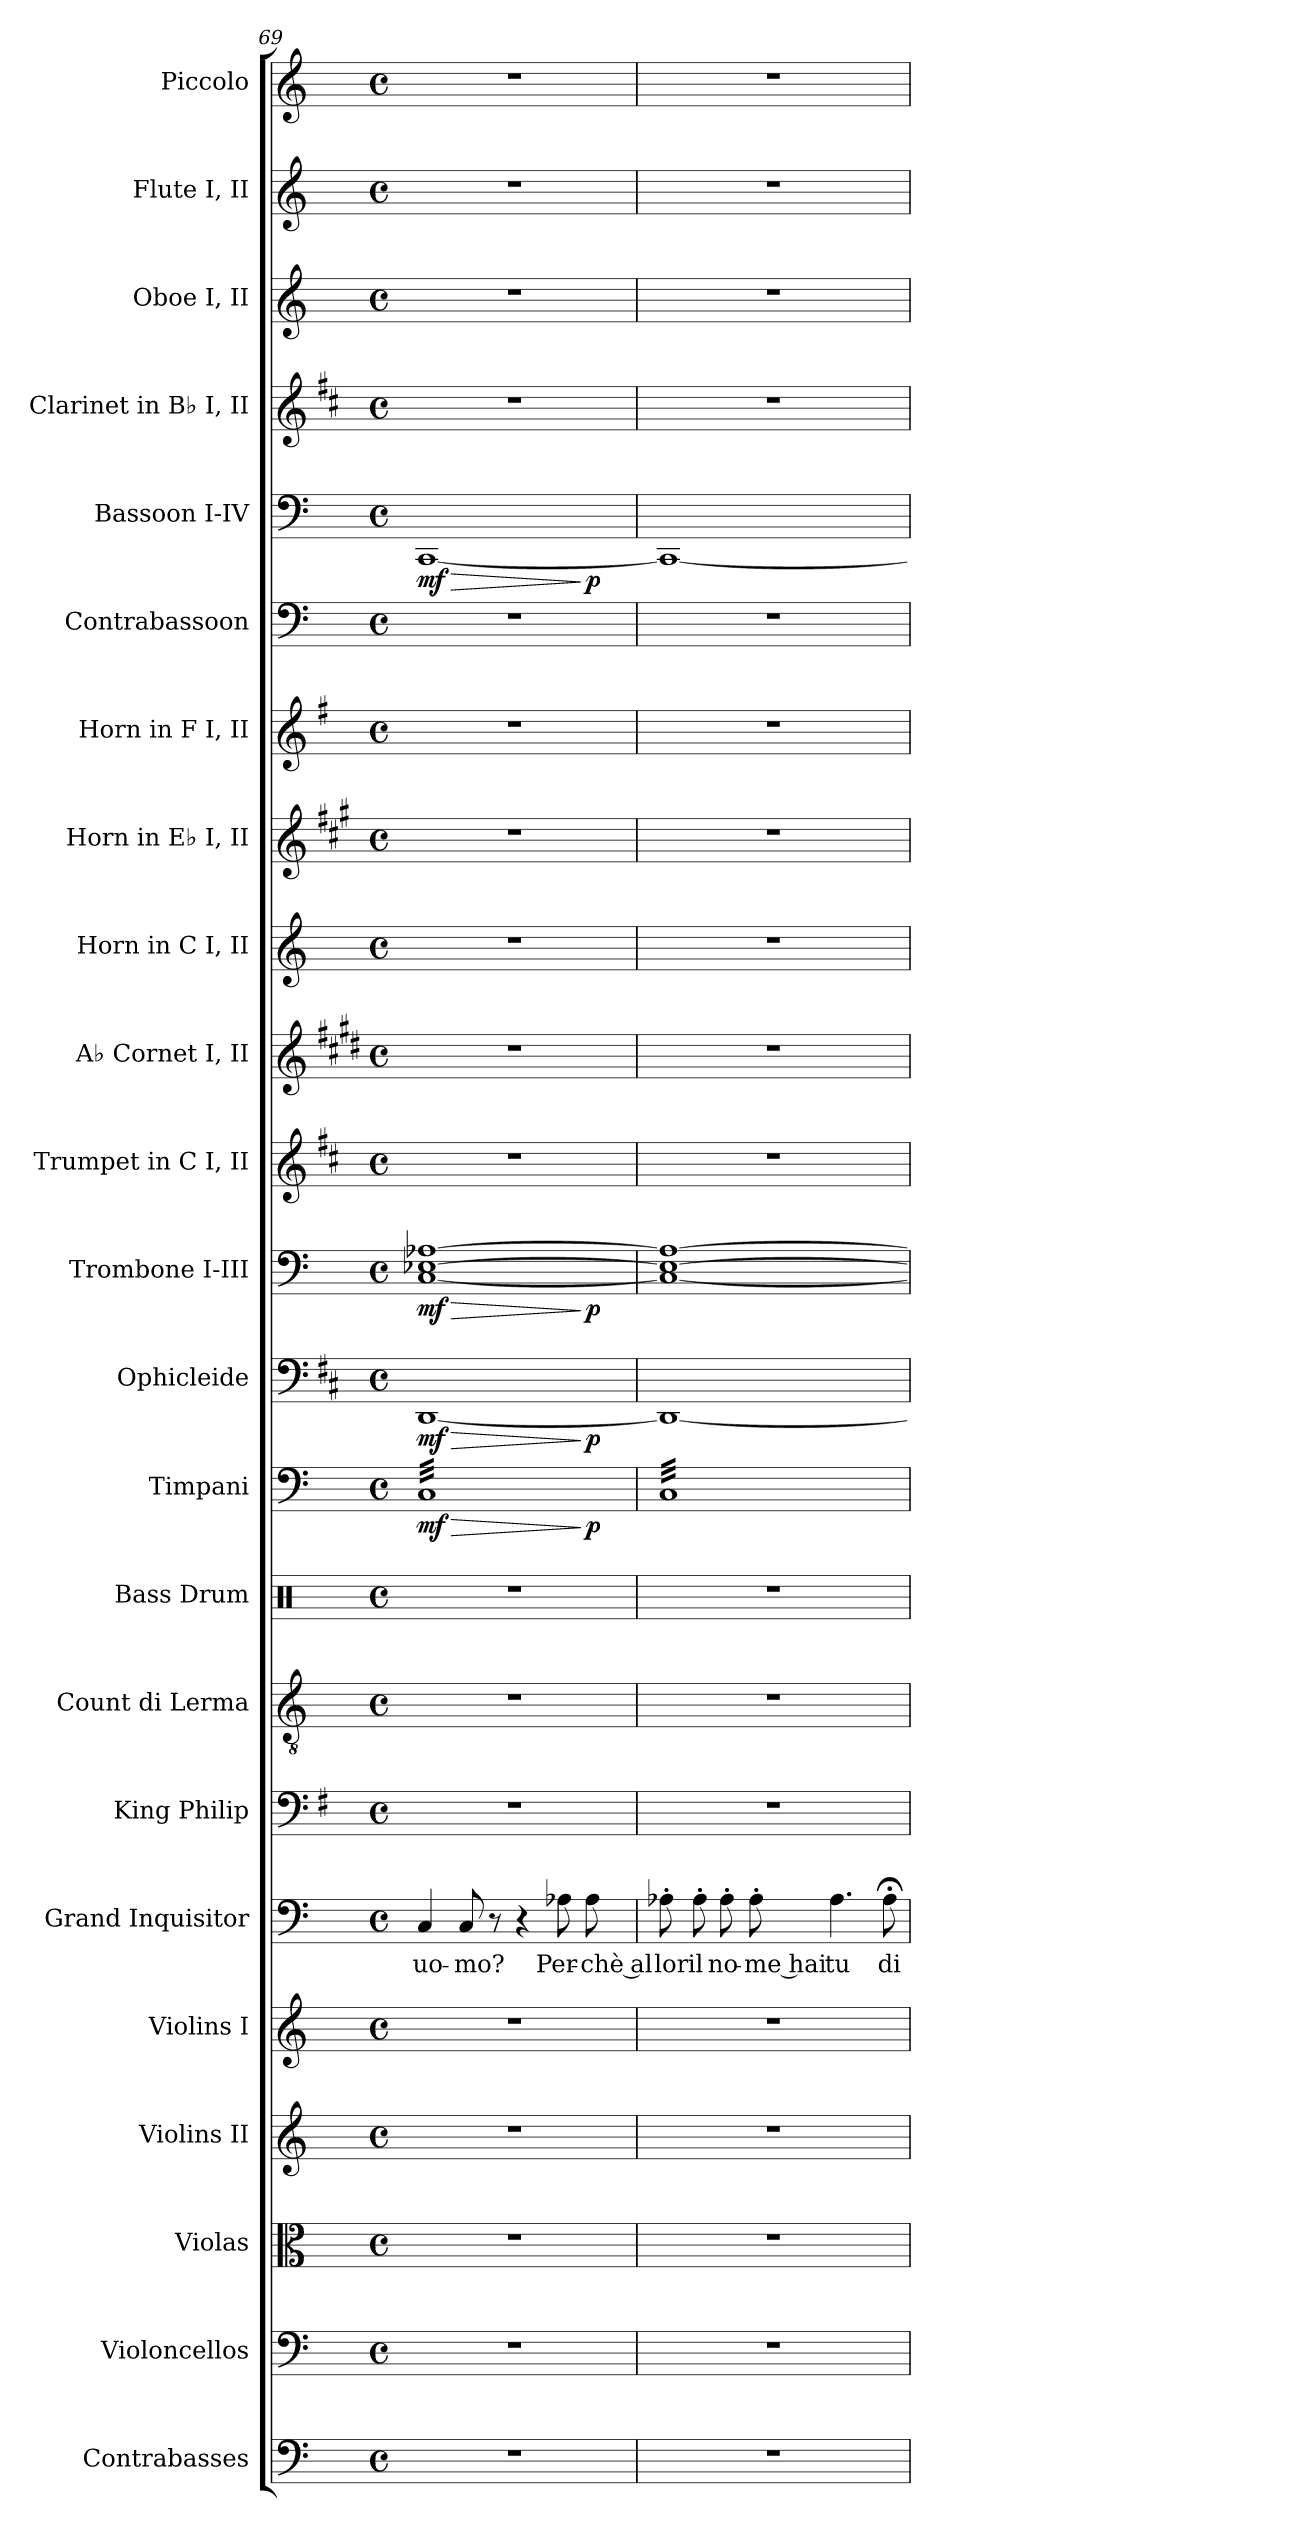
**kern	**kern	**kern	**kern	**kern	**kern	**text	**kern	**kern	**kern	**kern	**dynam	**kern	**dynam	**kern	**dynam	**kern	**kern	**kern	**kern	**kern	**kern	**kern	**dynam	**kern	**kern	**kern	**kern
*part23	*part22	*part21	*part20	*part19	*part18	*part18	*part17	*part16	*part15	*part14	*part14	*part13	*part13	*part12	*part12	*part11	*part10	*part9	*part8	*part7	*part6	*part5	*part5	*part4	*part3	*part2	*part1
*staff23	*staff22	*staff21	*staff20	*staff19	*staff18	*staff18	*staff17	*staff16	*staff15	*staff14	*staff14	*staff13	*staff13	*staff12	*staff12	*staff11	*staff10	*staff9	*staff8	*staff7	*staff6	*staff5	*staff5	*staff4	*staff3	*staff2	*staff1
*I"Contrabasses	*I"Violoncellos	*I"Violas	*I"Violins II	*I"Violins I	*I"Grand Inquisitor	*	*I"King Philip	*I"Count di Lerma	*I"Bass Drum	*I"Timpani	*	*I"Ophicleide	*	*I"Trombone I-III	*	*I"Trumpet in C I, II	*I"A♭ Cornet I, II	*I"Horn in C I, II	*I"Horn in E♭ I, II	*I"Horn in F I, II	*I"Contrabassoon	*I"Bassoon I-IV	*	*I"Clarinet in B♭ I, II	*I"Oboe I, II	*I"Flute I, II	*I"Piccolo
*I'Cb.	*I'Vc.	*I'Vla.	*I'Vln. II	*I'Vln. I	*I'G.I.	*	*I'K.P.	*I'di L.	*I'BD	*I'Timp.	*	*I'Oph.	*	*I'Tbn. I-III	*	*	*I'A ♭ Cnt. I, II	*	*	*	*I'Cbsn.	*I'Bsn. I-IV	*	*	*I'Ob. I, II	*I'Fl. I, II	*I'Picc.
*clefF4	*clefF4	*clefC3	*clefG2	*clefG2	*clefF4	*	*clefF4	*clefGv2	*clefX	*clefF4	*	*clefF4	*	*clefF4	*	*clefG2	*clefG2	*clefG2	*clefG2	*clefG2	*clefF4	*clefF4	*	*clefG2	*clefG2	*clefG2	*clefG2
*ITrd7c12	*	*	*	*	*	*	*ITrd4c7	*	*	*	*	*ITrd1c2	*	*	*	*ITrd1c2	*ITrd2c4	*ITrd7c12	*ITrd5c9	*ITrd4c7	*ITrd7c12	*	*	*ITrd1c2	*	*	*ITrd-7c-12
*k[]	*k[]	*k[]	*k[]	*k[]	*k[]	*	*k[]	*k[]	*k[]	*k[]	*	*k[]	*	*k[]	*	*k[]	*k[]	*k[]	*k[]	*k[]	*k[]	*k[]	*	*k[]	*k[]	*k[]	*k[]
*M4/4	*M4/4	*M4/4	*M4/4	*M4/4	*M4/4	*	*M4/4	*M4/4	*M4/4	*M4/4	*	*M4/4	*	*M4/4	*	*M4/4	*M4/4	*M4/4	*M4/4	*M4/4	*M4/4	*M4/4	*	*M4/4	*M4/4	*M4/4	*M4/4
*met(c)	*met(c)	*met(c)	*met(c)	*met(c)	*met(c)	*	*met(c)	*met(c)	*met(c)	*met(c)	*	*met(c)	*	*met(c)	*	*met(c)	*met(c)	*met(c)	*met(c)	*met(c)	*met(c)	*met(c)	*	*met(c)	*met(c)	*met(c)	*met(c)
=69	=69	=69	=69	=69	=69	=69	=69	=69	=69	=69	=69	=69	=69	=69	=69	=69	=69	=69	=69	=69	=69	=69	=69	=69	=69	=69	=69
!	!	!	!	!	!	!	!	!	!	!	!	!	!	!	!	!	!	!	!	!	!	!LO:TX:a:t=I.II. a 2	!	!	!	!	!
!	!	!	!	!	!	!LO:LY:b	!	!	!	!	!LO:HP:b	!	!LO:HP:b	!	!LO:HP:b	!	!	!	!	!	!	!	!LO:HP:b	!	!	!	!
*	*	*	*	*	*	*	*	*	*	*^	*	*^	*	*^	*	*	*	*	*	*	*	*^	*	*	*	*	*
!	!	!	!	!	!	!	!	!	!	!	!	!LO:DY:n=1:b	!	!	!LO:DY:n=1:b	!	!	!LO:DY:n=1:b	!	!	!	!	!	!	!	!	!LO:DY:n=1:b	!	!	!	!
*	*	*	*	*	*	*	*	*	*	*tremolo	*	*	*	*	*	*	*	*	*	*	*	*	*	*	*	*	*	*	*	*	*
1r	1r	1r	1r	1r	4C/	uo-	1r	1r	1r	32CLLL	2.ryy	> mf	[1CC	2.ryy	> mf	[1C [1E-X [1A-X	2.ryy	> mf	1r	1r	1r	1r	1r	1r	[1CC	2.ryy	> mf	1r	1r	1r	1r
.	.	.	.	.	.	.	.	.	.	32C	.	.	.	.	.	.	.	.	.	.	.	.	.	.	.	.	.	.	.	.	.
.	.	.	.	.	.	.	.	.	.	32C	.	.	.	.	.	.	.	.	.	.	.	.	.	.	.	.	.	.	.	.	.
.	.	.	.	.	.	.	.	.	.	32C	.	.	.	.	.	.	.	.	.	.	.	.	.	.	.	.	.	.	.	.	.
.	.	.	.	.	.	.	.	.	.	32C	.	.	.	.	.	.	.	.	.	.	.	.	.	.	.	.	.	.	.	.	.
.	.	.	.	.	.	.	.	.	.	32C	.	.	.	.	.	.	.	.	.	.	.	.	.	.	.	.	.	.	.	.	.
.	.	.	.	.	.	.	.	.	.	32C	.	.	.	.	.	.	.	.	.	.	.	.	.	.	.	.	.	.	.	.	.
.	.	.	.	.	.	.	.	.	.	32C	.	.	.	.	.	.	.	.	.	.	.	.	.	.	.	.	.	.	.	.	.
!	!	!	!	!	!	!LO:LY:b	!	!	!	!	!	!	!	!	!	!	!	!	!	!	!	!	!	!	!	!	!	!	!	!	!
.	.	.	.	.	8C/	-mo?	.	.	.	32C	.	.	.	.	.	.	.	.	.	.	.	.	.	.	.	.	.	.	.	.	.
.	.	.	.	.	.	.	.	.	.	32C	.	.	.	.	.	.	.	.	.	.	.	.	.	.	.	.	.	.	.	.	.
.	.	.	.	.	.	.	.	.	.	32C	.	.	.	.	.	.	.	.	.	.	.	.	.	.	.	.	.	.	.	.	.
.	.	.	.	.	.	.	.	.	.	32C	.	.	.	.	.	.	.	.	.	.	.	.	.	.	.	.	.	.	.	.	.
.	.	.	.	.	8r	.	.	.	.	32C	.	.	.	.	.	.	.	.	.	.	.	.	.	.	.	.	.	.	.	.	.
.	.	.	.	.	.	.	.	.	.	32C	.	.	.	.	.	.	.	.	.	.	.	.	.	.	.	.	.	.	.	.	.
.	.	.	.	.	.	.	.	.	.	32C	.	.	.	.	.	.	.	.	.	.	.	.	.	.	.	.	.	.	.	.	.
.	.	.	.	.	.	.	.	.	.	32C	.	.	.	.	.	.	.	.	.	.	.	.	.	.	.	.	.	.	.	.	.
.	.	.	.	.	4r	.	.	.	.	32C	.	.	.	.	.	.	.	.	.	.	.	.	.	.	.	.	.	.	.	.	.
.	.	.	.	.	.	.	.	.	.	32C	.	.	.	.	.	.	.	.	.	.	.	.	.	.	.	.	.	.	.	.	.
.	.	.	.	.	.	.	.	.	.	32C	.	.	.	.	.	.	.	.	.	.	.	.	.	.	.	.	.	.	.	.	.
.	.	.	.	.	.	.	.	.	.	32C	.	.	.	.	.	.	.	.	.	.	.	.	.	.	.	.	.	.	.	.	.
.	.	.	.	.	.	.	.	.	.	32C	.	.	.	.	.	.	.	.	.	.	.	.	.	.	.	.	.	.	.	.	.
.	.	.	.	.	.	.	.	.	.	32C	.	.	.	.	.	.	.	.	.	.	.	.	.	.	.	.	.	.	.	.	.
.	.	.	.	.	.	.	.	.	.	32C	.	.	.	.	.	.	.	.	.	.	.	.	.	.	.	.	.	.	.	.	.
.	.	.	.	.	.	.	.	.	.	32C	.	.	.	.	.	.	.	.	.	.	.	.	.	.	.	.	.	.	.	.	.
!	!	!	!	!	!	!LO:LY:b	!	!	!	!	!	!	!	!	!	!	!	!	!	!	!	!	!	!	!	!	!	!	!	!	!
.	.	.	.	.	8A-X\	Per-	.	.	.	32C	8ryy	.	.	8ryy	.	.	8ryy	.	.	.	.	.	.	.	.	8ryy	.	.	.	.	.
.	.	.	.	.	.	.	.	.	.	32C	.	.	.	.	.	.	.	.	.	.	.	.	.	.	.	.	.	.	.	.	.
.	.	.	.	.	.	.	.	.	.	32C	.	.	.	.	.	.	.	.	.	.	.	.	.	.	.	.	.	.	.	.	.
.	.	.	.	.	.	.	.	.	.	32C	.	.	.	.	.	.	.	.	.	.	.	.	.	.	.	.	.	.	.	.	.
!	!	!	!	!	!	!LO:LY:b	!	!	!	!	!	!LO:DY:n=2:b	!	!	!LO:DY:n=2:b	!	!	!LO:DY:n=2:b	!	!	!	!	!	!	!	!	!LO:DY:n=2:b	!	!	!	!
.	.	.	.	.	8A-\	chè al	.	.	.	32C	8ryy	] p	.	8ryy	] p	.	8ryy	] p	.	.	.	.	.	.	.	8ryy	] p	.	.	.	.
.	.	.	.	.	.	.	.	.	.	32C	.	.	.	.	.	.	.	.	.	.	.	.	.	.	.	.	.	.	.	.	.
.	.	.	.	.	.	.	.	.	.	32C	.	.	.	.	.	.	.	.	.	.	.	.	.	.	.	.	.	.	.	.	.
.	.	.	.	.	.	.	.	.	.	32CJJJ	.	.	.	.	.	.	.	.	.	.	.	.	.	.	.	.	.	.	.	.	.
=70	=70	=70	=70	=70	=70	=70	=70	=70	=70	=70	=70	=70	=70	=70	=70	=70	=70	=70	=70	=70	=70	=70	=70	=70	=70	=70	=70	=70	=70	=70	=70
!	!	!	!	!	!	!LO:LY:b	!	!	!	!	!	!	!	!	!	!	!	!	!	!	!	!	!	!	!	!	!	!	!	!	!
*	*	*	*	*	*	*	*	*	*	*v	*v	*	*	*	*	*v	*v	*	*	*	*	*	*	*	*v	*v	*	*	*	*	*
*	*	*	*	*	*	*	*	*	*	*	*	*v	*v	*	*	*	*	*	*	*	*	*	*	*	*	*	*	*
1r	1r	1r	1r	1r	8A-X'\	-lor	1r	1r	1r	32CLLL	.	1CC_	.	1C_ 1E-_ 1A-_	.	1r	1r	1r	1r	1r	1r	1CC_	.	1r	1r	1r	1r
.	.	.	.	.	.	.	.	.	.	32C	.	.	.	.	.	.	.	.	.	.	.	.	.	.	.	.	.
.	.	.	.	.	.	.	.	.	.	32C	.	.	.	.	.	.	.	.	.	.	.	.	.	.	.	.	.
.	.	.	.	.	.	.	.	.	.	32C	.	.	.	.	.	.	.	.	.	.	.	.	.	.	.	.	.
!	!	!	!	!	!	!LO:LY:b	!	!	!	!	!	!	!	!	!	!	!	!	!	!	!	!	!	!	!	!	!
.	.	.	.	.	8A-'\	il	.	.	.	32C	.	.	.	.	.	.	.	.	.	.	.	.	.	.	.	.	.
.	.	.	.	.	.	.	.	.	.	32C	.	.	.	.	.	.	.	.	.	.	.	.	.	.	.	.	.
.	.	.	.	.	.	.	.	.	.	32C	.	.	.	.	.	.	.	.	.	.	.	.	.	.	.	.	.
.	.	.	.	.	.	.	.	.	.	32C	.	.	.	.	.	.	.	.	.	.	.	.	.	.	.	.	.
!	!	!	!	!	!	!LO:LY:b	!	!	!	!	!	!	!	!	!	!	!	!	!	!	!	!	!	!	!	!	!
.	.	.	.	.	8A-'\	no-	.	.	.	32C	.	.	.	.	.	.	.	.	.	.	.	.	.	.	.	.	.
.	.	.	.	.	.	.	.	.	.	32C	.	.	.	.	.	.	.	.	.	.	.	.	.	.	.	.	.
.	.	.	.	.	.	.	.	.	.	32C	.	.	.	.	.	.	.	.	.	.	.	.	.	.	.	.	.
.	.	.	.	.	.	.	.	.	.	32C	.	.	.	.	.	.	.	.	.	.	.	.	.	.	.	.	.
!	!	!	!	!	!	!LO:LY:b	!	!	!	!	!	!	!	!	!	!	!	!	!	!	!	!	!	!	!	!	!
.	.	.	.	.	8A-'\	me hai	.	.	.	32C	.	.	.	.	.	.	.	.	.	.	.	.	.	.	.	.	.
.	.	.	.	.	.	.	.	.	.	32C	.	.	.	.	.	.	.	.	.	.	.	.	.	.	.	.	.
.	.	.	.	.	.	.	.	.	.	32C	.	.	.	.	.	.	.	.	.	.	.	.	.	.	.	.	.
.	.	.	.	.	.	.	.	.	.	32C	.	.	.	.	.	.	.	.	.	.	.	.	.	.	.	.	.
!	!	!	!	!	!	!LO:LY:b	!	!	!	!	!	!	!	!	!	!	!	!	!	!	!	!	!	!	!	!	!
.	.	.	.	.	4.A-\	tu	.	.	.	32C	.	.	.	.	.	.	.	.	.	.	.	.	.	.	.	.	.
.	.	.	.	.	.	.	.	.	.	32C	.	.	.	.	.	.	.	.	.	.	.	.	.	.	.	.	.
.	.	.	.	.	.	.	.	.	.	32C	.	.	.	.	.	.	.	.	.	.	.	.	.	.	.	.	.
.	.	.	.	.	.	.	.	.	.	32C	.	.	.	.	.	.	.	.	.	.	.	.	.	.	.	.	.
.	.	.	.	.	.	.	.	.	.	32C	.	.	.	.	.	.	.	.	.	.	.	.	.	.	.	.	.
.	.	.	.	.	.	.	.	.	.	32C	.	.	.	.	.	.	.	.	.	.	.	.	.	.	.	.	.
.	.	.	.	.	.	.	.	.	.	32C	.	.	.	.	.	.	.	.	.	.	.	.	.	.	.	.	.
.	.	.	.	.	.	.	.	.	.	32C	.	.	.	.	.	.	.	.	.	.	.	.	.	.	.	.	.
.	.	.	.	.	.	.	.	.	.	32C	.	.	.	.	.	.	.	.	.	.	.	.	.	.	.	.	.
.	.	.	.	.	.	.	.	.	.	32C	.	.	.	.	.	.	.	.	.	.	.	.	.	.	.	.	.
.	.	.	.	.	.	.	.	.	.	32C	.	.	.	.	.	.	.	.	.	.	.	.	.	.	.	.	.
.	.	.	.	.	.	.	.	.	.	32C	.	.	.	.	.	.	.	.	.	.	.	.	.	.	.	.	.
!	!	!	!	!	!	!LO:LY:b	!	!	!	!	!	!	!	!	!	!	!	!	!	!	!	!	!	!	!	!	!
.	.	.	.	.	8A-;<\	di	.	.	.	32C	.	.	.	.	.	.	.	.	.	.	.	.	.	.	.	.	.
.	.	.	.	.	.	.	.	.	.	32C	.	.	.	.	.	.	.	.	.	.	.	.	.	.	.	.	.
.	.	.	.	.	.	.	.	.	.	32C	.	.	.	.	.	.	.	.	.	.	.	.	.	.	.	.	.
.	.	.	.	.	.	.	.	.	.	32CJJJ	.	.	.	.	.	.	.	.	.	.	.	.	.	.	.	.	.
*	*	*	*	*	*	*	*	*	*	*Xtremolo	*	*	*	*	*	*	*	*	*	*	*	*	*	*	*	*	*
=	=	=	=	=	=	=	=	=	=	=	=	=	=	=	=	=	=	=	=	=	=	=	=	=	=	=	=
*-	*-	*-	*-	*-	*-	*-	*-	*-	*-	*-	*-	*-	*-	*-	*-	*-	*-	*-	*-	*-	*-	*-	*-	*-	*-	*-	*-
